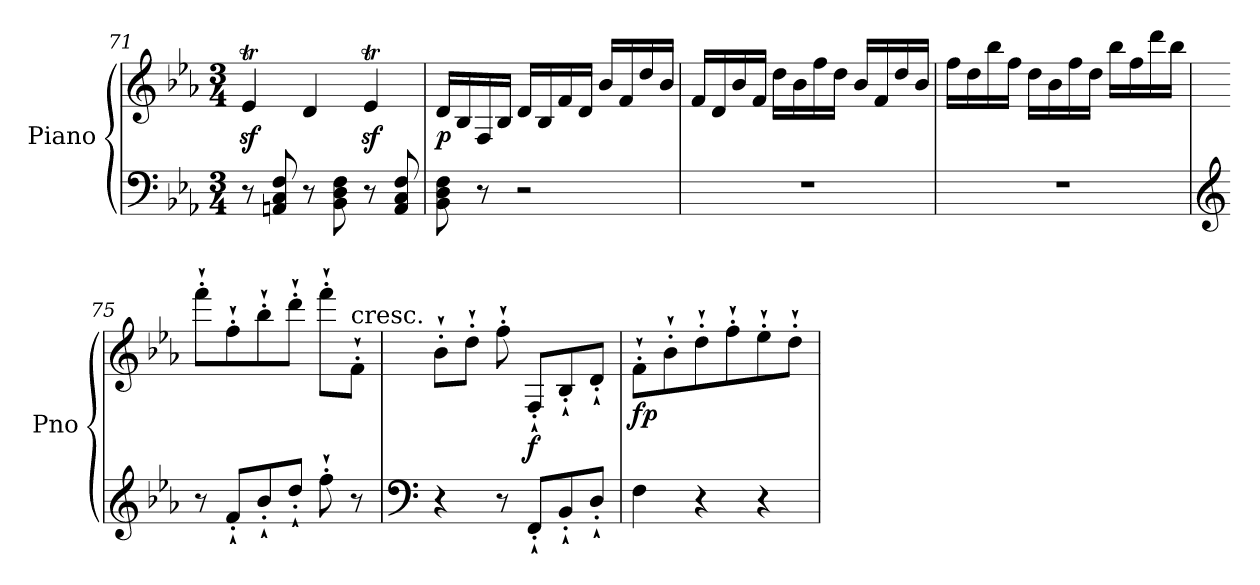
**kern	**kern	**dynam
*part1	*part1	*part1
*staff2	*staff1	*staff1/2
*I"Piano	*	*
*I'Pno	*	*
*clefF4	*clefG2	*
*k[b-e-a-]	*k[b-e-a-]	*
*E-:	*E-:	*
*M3/4	*M3/4	*
=71	=71	=71
8r	4e-z<T/	.
8AAn/ 8C/ 8F/	.	.
8r	4d/	.
8BB-\ 8D\ 8F\	.	.
8r	4e-z<T/	.
8AA/ 8C/ 8F/	.	.
=72	=72	=72
!	!	!LO:DY:b
8BB-\ 8D\ 8F\	16d/LL	p
.	16B-/	.
8r	16F/	.
.	16B-/JJ	.
2r	16d/LL	.
.	16B-/	.
.	16f/	.
.	16d/JJ	.
.	16b-/LL	.
.	16f/	.
.	16dd/	.
.	16b-/JJ	.
=73	=73	=73
2.r	16f/LL	.
.	16d/	.
.	16b-/	.
.	16f/JJ	.
.	16dd\LL	.
.	16b-\	.
.	16ff\	.
.	16dd\JJ	.
.	16b-/LL	.
.	16f/	.
.	16dd/	.
.	16b-/JJ	.
!!LO:LB:g=z
=74	=74	=74
2.r	16ff\LL	.
.	16dd\	.
.	16bb-\	.
.	16ff\JJ	.
.	16dd\LL	.
.	16b-\	.
.	16ff\	.
.	16dd\JJ	.
.	16bb-\LL	.
.	16ff\	.
.	16ddd\	.
.	16bb-\JJ	.
=75	=75	=75
*clefG2	*	*
8r	8fff'`\L	.
8f'`/L	8ff'`\	.
8b-'`/	8bb-'`\	.
8dd'`/J	8ddd'`\J	.
8ff'`\	8fff'`\L	.
!	!LO:TX:a:t=cresc.	!
8r	8f'`\J	.
=76	=76	=76
*clefF4	*	*
4r	8b-'`\L	.
.	8dd'`\J	.
8r	8ff'`\	.
!	!	!LO:DY:b
8FF'`/L	8F'`/L	f
8BB-'`/	8B-'`/	.
8D'`/J	8d'`/J	.
=77	=77	=77
!	!	!LO:DY:b
4F\	8f'`\L	fp
.	8b-'`\	.
4r	8dd'`\	.
.	8ff'`\	.
4r	8ee-'`\	.
.	8dd'`\J	.
=	=	=
*-	*-	*-
